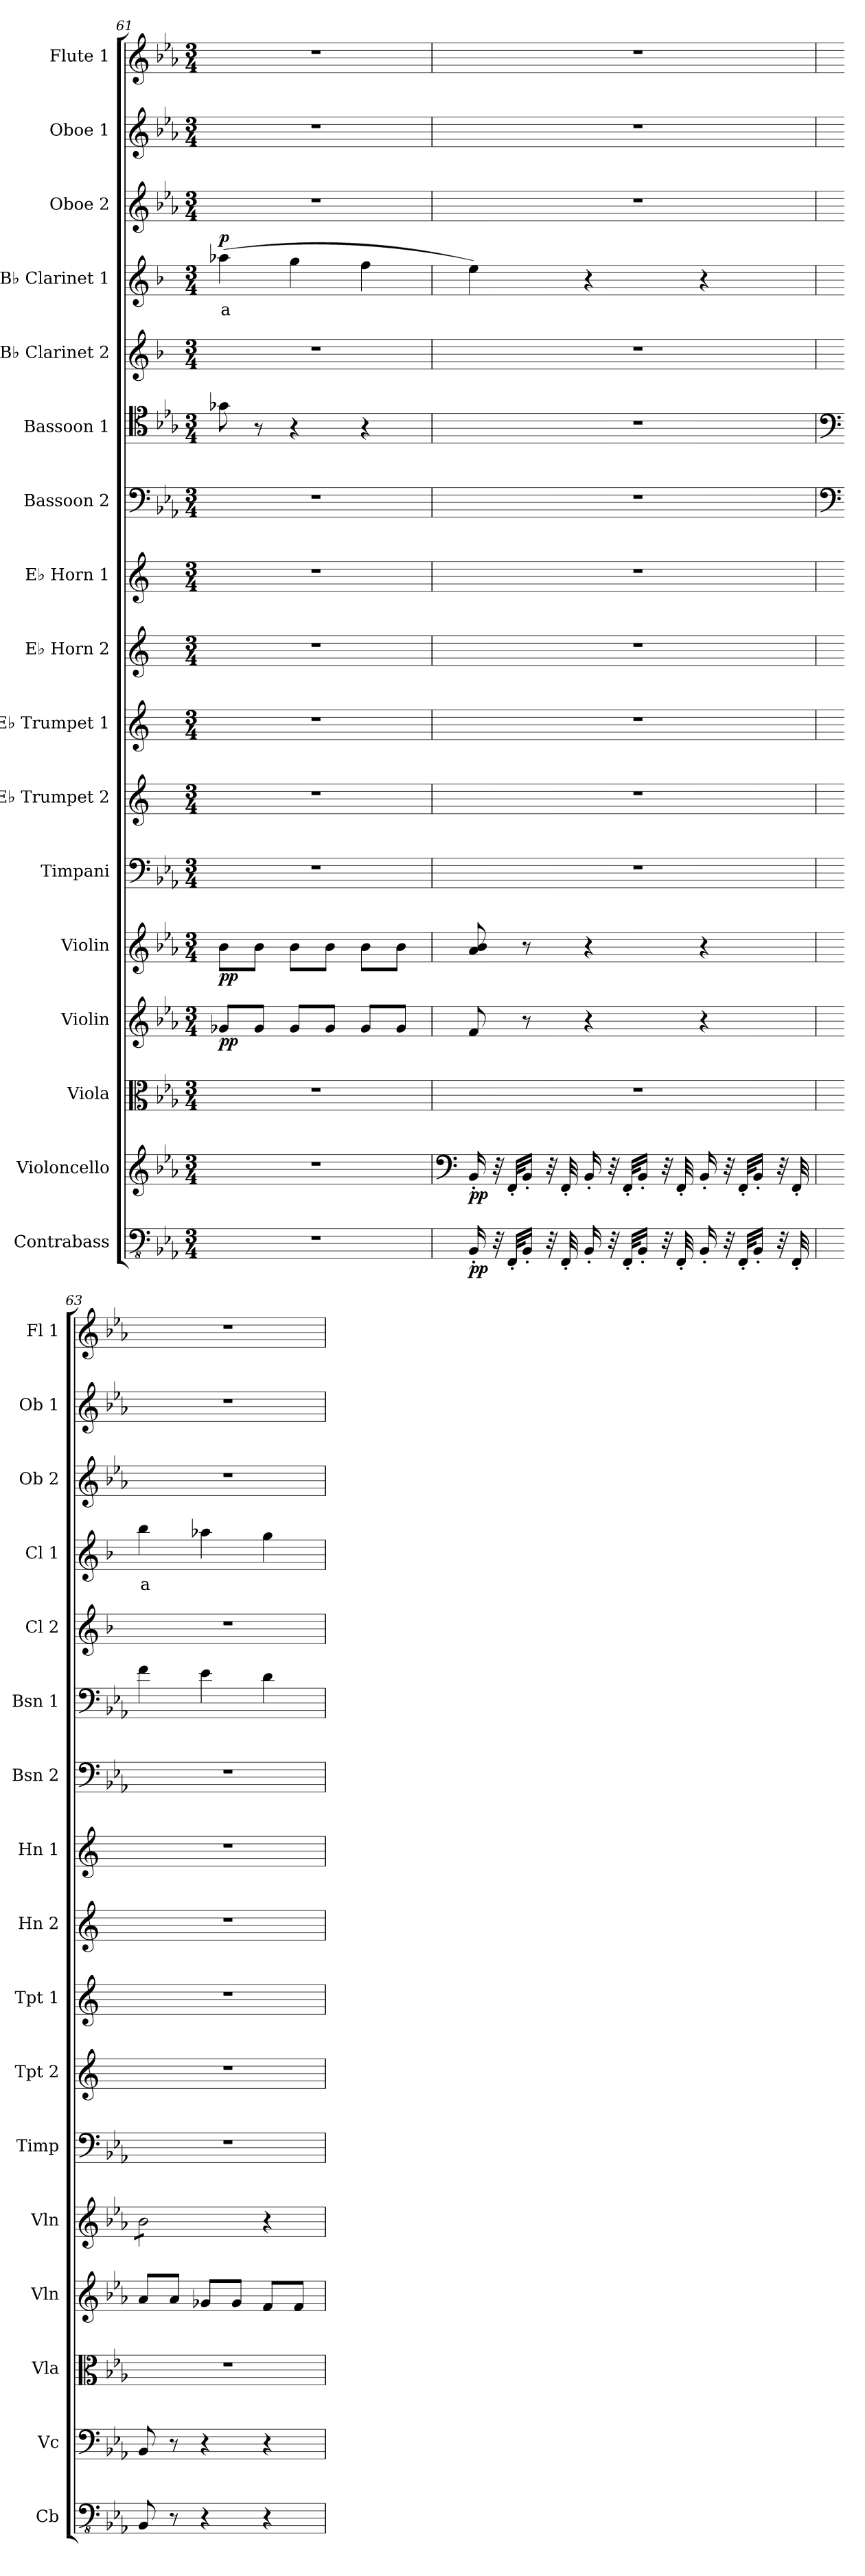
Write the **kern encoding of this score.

**kern	**dynam	**kern	**dynam	**kern	**kern	**dynam	**kern	**dynam	**kern	**kern	**kern	**kern	**kern	**kern	**kern	**kern	**kern	**text	**dynam	**kern	**kern	**kern
*part17	*part17	*part16	*part16	*part15	*part14	*part14	*part13	*part13	*part12	*part11	*part10	*part9	*part8	*part7	*part6	*part5	*part4	*part4	*part4	*part3	*part2	*part1
*staff17	*staff17	*staff16	*staff16	*staff15	*staff14	*staff14	*staff13	*staff13	*staff12	*staff11	*staff10	*staff9	*staff8	*staff7	*staff6	*staff5	*staff4	*staff4	*staff4	*staff3	*staff2	*staff1
*I"Contrabass	*	*I"Violoncello	*	*I"Viola	*I"Violin	*	*I"Violin	*	*I"Timpani	*I"E♭ Trumpet 2	*I"E♭ Trumpet 1	*I"E♭ Horn 2	*I"E♭ Horn 1	*I"Bassoon 2	*I"Bassoon 1	*I"B♭ Clarinet 2	*I"B♭ Clarinet 1	*	*	*I"Oboe 2	*I"Oboe 1	*I"Flute 1
*I'Cb	*	*I'Vc	*	*I'Vla	*I'Vln	*	*I'Vln	*	*I'Timp	*I'Tpt 2	*I'Tpt 1	*I'Hn 2	*I'Hn 1	*I'Bsn 2	*I'Bsn 1	*I'Cl 2	*I'Cl 1	*	*	*I'Ob 2	*I'Ob 1	*I'Fl 1
*clefFv4	*	*clefG2	*	*clefC3	*clefG2	*	*clefG2	*	*clefF4	*clefG2	*clefG2	*clefG2	*clefG2	*clefF4	*clefC4	*clefG2	*clefG2	*	*	*clefG2	*clefG2	*clefG2
*	*	*	*	*	*	*	*	*	*	*ITrd-2c-3	*ITrd-2c-3	*ITrd5c9	*ITrd5c9	*	*	*ITrd1c2	*ITrd1c2	*	*	*	*	*
*k[b-e-a-]	*	*k[b-e-a-]	*	*k[b-e-a-]	*k[b-e-a-]	*	*k[b-e-a-]	*	*k[b-e-a-]	*k[b-e-a-]	*k[b-e-a-]	*k[b-e-a-]	*k[b-e-a-]	*k[b-e-a-]	*k[b-e-a-]	*k[b-e-a-]	*k[b-e-a-]	*	*	*k[b-e-a-]	*k[b-e-a-]	*k[b-e-a-]
*M3/4	*	*M3/4	*	*M3/4	*M3/4	*	*M3/4	*	*M3/4	*M3/4	*M3/4	*M3/4	*M3/4	*M3/4	*M3/4	*M3/4	*M3/4	*	*	*M3/4	*M3/4	*M3/4
=61	=61	=61	=61	=61	=61	=61	=61	=61	=61	=61	=61	=61	=61	=61	=61	=61	=61	=61	=61	=61	=61	=61
!	!	!	!	!	!	!LO:DY:b	!	!LO:DY:b	!	!	!	!	!	!	!	!	!	!LO:LY:b:color=#FF0000	!LO:DY:b	!	!	!
2.r	.	2.r	.	2.r	8g-X/L	pp	8b-\L	pp	2.r	2.r	2.r	2.r	2.r	2.r	8g-X\	2.r	(4gg-X\	a	p	2.r	2.r	2.r
.	.	.	.	.	8g-/J	.	8b-\J	.	.	.	.	.	.	.	8r	.	.	.	.	.	.	.
.	.	.	.	.	8g-/L	.	8b-\L	.	.	.	.	.	.	.	4r	.	4ff\	.	.	.	.	.
.	.	.	.	.	8g-/J	.	8b-\J	.	.	.	.	.	.	.	.	.	.	.	.	.	.	.
.	.	.	.	.	8g-/L	.	8b-\L	.	.	.	.	.	.	.	4r	.	4ee-\	.	.	.	.	.
.	.	.	.	.	8g-/J	.	8b-\J	.	.	.	.	.	.	.	.	.	.	.	.	.	.	.
=62	=62	=62	=62	=62	=62	=62	=62	=62	=62	=62	=62	=62	=62	=62	=62	=62	=62	=62	=62	=62	=62	=62
*	*	*clefF4	*	*	*	*	*	*	*	*	*	*	*	*	*	*	*	*	*	*	*	*
!	!LO:DY:b	!	!LO:DY:b	!	!	!	!	!	!	!	!	!	!	!	!	!	!	!	!	!	!	!
16BBB-'/	pp	16BB-'/	pp	2.r	8f/	.	8a-/ 8b-/	.	2.r	2.r	2.r	2.r	2.r	2.r	2.r	2.r	4dd\)	.	.	2.r	2.r	2.r
32r	.	32r	.	.	.	.	.	.	.	.	.	.	.	.	.	.	.	.	.	.	.	.
32FFF'/KLL	.	32FF'/KLL	.	.	.	.	.	.	.	.	.	.	.	.	.	.	.	.	.	.	.	.
16BBB-'/JJ	.	16BB-'/JJ	.	.	8r	.	8r	.	.	.	.	.	.	.	.	.	.	.	.	.	.	.
32r	.	32r	.	.	.	.	.	.	.	.	.	.	.	.	.	.	.	.	.	.	.	.
32FFF'/	.	32FF'/	.	.	.	.	.	.	.	.	.	.	.	.	.	.	.	.	.	.	.	.
16BBB-'/	.	16BB-'/	.	.	4r	.	4r	.	.	.	.	.	.	.	.	.	4r	.	.	.	.	.
32r	.	32r	.	.	.	.	.	.	.	.	.	.	.	.	.	.	.	.	.	.	.	.
32FFF'/KLL	.	32FF'/KLL	.	.	.	.	.	.	.	.	.	.	.	.	.	.	.	.	.	.	.	.
16BBB-'/JJ	.	16BB-'/JJ	.	.	.	.	.	.	.	.	.	.	.	.	.	.	.	.	.	.	.	.
32r	.	32r	.	.	.	.	.	.	.	.	.	.	.	.	.	.	.	.	.	.	.	.
32FFF'/	.	32FF'/	.	.	.	.	.	.	.	.	.	.	.	.	.	.	.	.	.	.	.	.
16BBB-'/	.	16BB-'/	.	.	4r	.	4r	.	.	.	.	.	.	.	.	.	4r	.	.	.	.	.
32r	.	32r	.	.	.	.	.	.	.	.	.	.	.	.	.	.	.	.	.	.	.	.
32FFF'/KLL	.	32FF'/KLL	.	.	.	.	.	.	.	.	.	.	.	.	.	.	.	.	.	.	.	.
16BBB-'/JJ	.	16BB-'/JJ	.	.	.	.	.	.	.	.	.	.	.	.	.	.	.	.	.	.	.	.
32r	.	32r	.	.	.	.	.	.	.	.	.	.	.	.	.	.	.	.	.	.	.	.
32FFF'/	.	32FF'/	.	.	.	.	.	.	.	.	.	.	.	.	.	.	.	.	.	.	.	.
!!LO:PB:g=z
=63	=63	=63	=63	=63	=63	=63	=63	=63	=63	=63	=63	=63	=63	=63	=63	=63	=63	=63	=63	=63	=63	=63
*	*	*	*	*	*	*	*	*	*	*	*	*	*	*clefF4	*clefF4	*	*	*	*	*	*	*
!	!	!	!	!	!	!	!	!	!	!	!	!	!	!	!	!	!	!LO:LY:b:color=#FF0000	!	!	!	!
*	*	*	*	*	*	*	*tremolo	*	*	*	*	*	*	*	*	*	*	*	*	*	*	*
8BBB-/	.	8BB-/	.	2.r	8a-/L	.	8b-\L	.	2.r	2.r	2.r	2.r	2.r	2.r	4f\	2.r	4aa-\	a	.	2.r	2.r	2.r
8r	.	8r	.	.	8a-/J	.	8b-\	.	.	.	.	.	.	.	.	.	.	.	.	.	.	.
4r	.	4r	.	.	8g-X/L	.	8b-\	.	.	.	.	.	.	.	4e-\	.	4gg-X\	.	.	.	.	.
.	.	.	.	.	8g-/J	.	8b-\J	.	.	.	.	.	.	.	.	.	.	.	.	.	.	.
*	*	*	*	*	*	*	*Xtremolo	*	*	*	*	*	*	*	*	*	*	*	*	*	*	*
4r	.	4r	.	.	8f/L	.	4r	.	.	.	.	.	.	.	4d\	.	4ff\	.	.	.	.	.
.	.	.	.	.	8f/J	.	.	.	.	.	.	.	.	.	.	.	.	.	.	.	.	.
=	=	=	=	=	=	=	=	=	=	=	=	=	=	=	=	=	=	=	=	=	=	=
*-	*-	*-	*-	*-	*-	*-	*-	*-	*-	*-	*-	*-	*-	*-	*-	*-	*-	*-	*-	*-	*-	*-
